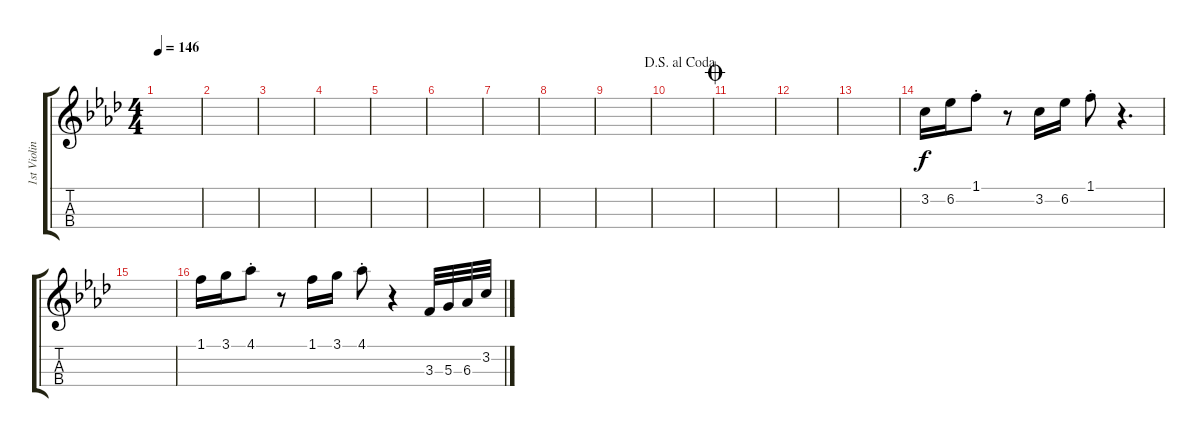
\track ("1st Violin" "1st Violin") {instrument violin}
\staff {score tabs}
\tuning (E5 A4 D4 G3) {hide}
\ts (4 4)
\tempo 146
\clef g2
\ks fminor
|
|
|
|
|
|
|
|
|
\jump dalsegnoalcoda
|
\jump coda
|
|
|
3.2.16 6.2.16 1.1{st}.8 r.8 3.2.16 6.2.16 1.1{st}.8 r.4{d} |
|
1.1.16 3.1.16 4.1{st}.8 r.8 1.1.16 3.1.16 4.1{st}.8 r.4 3.3.32 5.3.32 6.3.32 3.2.32
